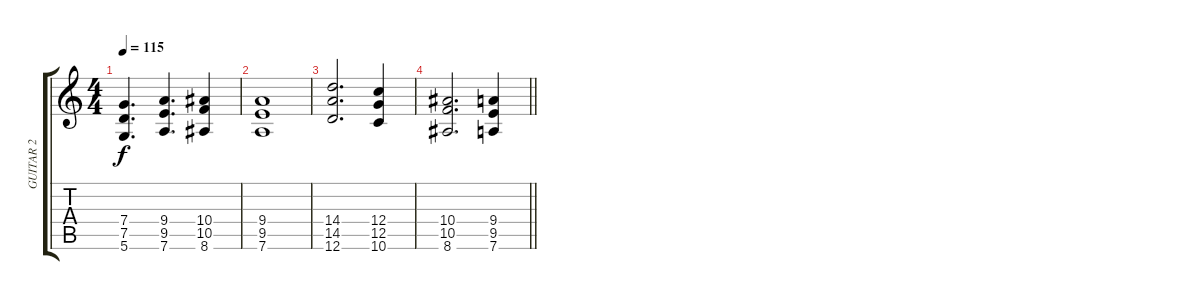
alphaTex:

\track ("GUITAR 2" "GUITAR 2") {instrument overdrivenguitar}
\staff {score tabs}
\tuning (D4 A3 F3 C3 G2 D2) {hide}
\ts (4 4)
\tempo 115
\clef g2
\ks c
(7.4 7.5 5.6).4{d dy f} (9.4 9.5 7.6).4{d} (10.4 10.5 8.6).4 |
(9.4 9.5 7.6).1 |
(14.4 14.5 12.6).2{d} (12.4 12.5 10.6).4 |
\barLineRight lightlight
(10.4 10.5 8.6).2{d volume 0} (9.4 9.5 7.6).4
